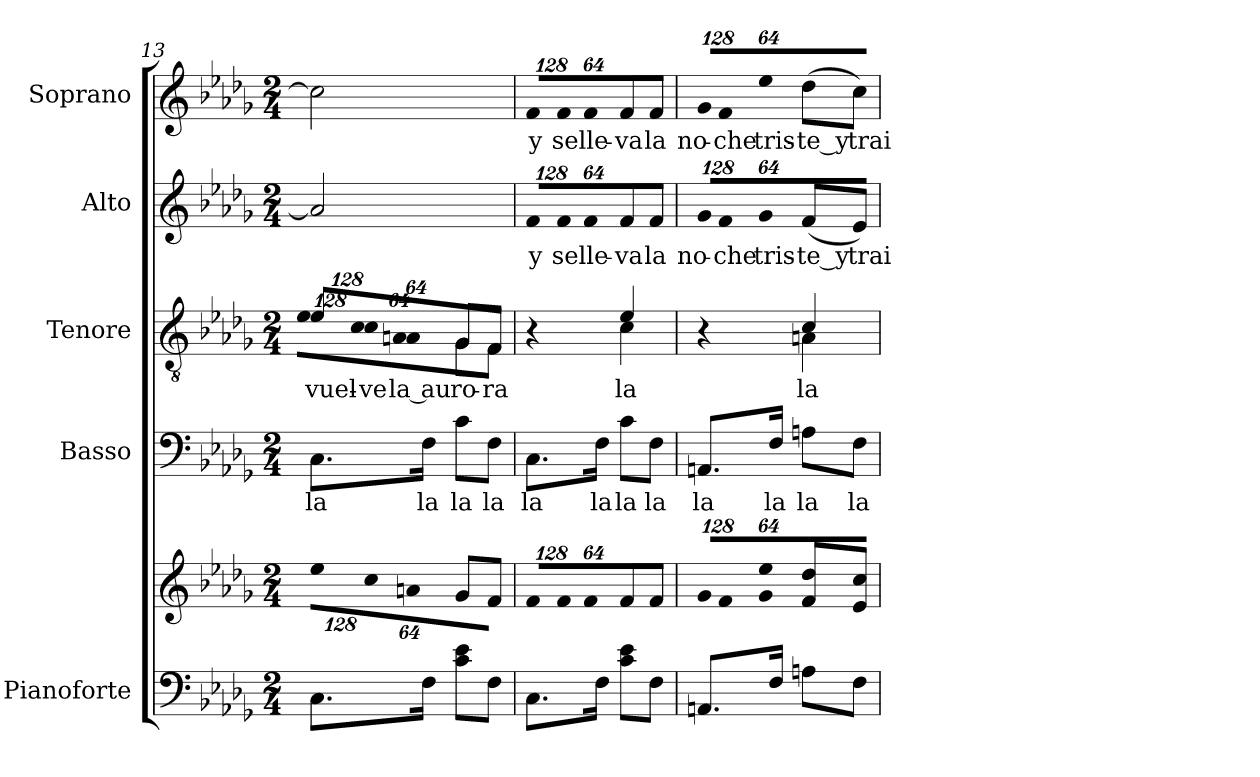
**kern	**kern	**kern	**text	**kern	**text	**kern	**text	**kern	**text
*part5	*part5	*part4	*part4	*part3	*part3	*part2	*part2	*part1	*part1
*staff6	*staff5	*staff4	*staff4	*staff3	*staff3	*staff2	*staff2	*staff1	*staff1
*I"Pianoforte	*	*I"Basso	*	*I"Tenore	*	*I"Alto	*	*I"Soprano	*
*	*	*I'B.	*	*I'T.	*	*I'A.	*	*I'S.	*
!!LO:PB:g=z
*clefF4	*clefG2	*clefF4	*	*clefGv2	*	*clefG2	*	*clefG2	*
*	*	*	*	*ITrd7c12	*	*	*	*	*
*k[b-e-a-d-g-]	*k[b-e-a-d-g-]	*k[b-e-a-d-g-]	*	*k[b-e-a-d-g-]	*	*k[b-e-a-d-g-]	*	*k[b-e-a-d-g-]	*
*b-:	*b-:	*b-:	*	*b-:	*	*b-:	*	*b-:	*
*M2/4	*M2/4	*M2/4	*	*M2/4	*	*M2/4	*	*M2/4	*
*	*Xbrackettup	*	*	*	*	*	*	*	*
=13	=13	=13	=13	=13	=13	=13	=13	=13	=13
!	!LO:N:vis=8	!	!	!	!	!	!	!	!
!	!	!	!LO:LY:b:color=#000000	!	!	!	!	!	!
*	*	*	*	*Xbrackettup	*	*	*	*	*
!	!	!	!	!LO:N:vis=8	!	!	!	!	!
*	*	*	*	*^	*	*	*	*	*
!	!	!	!	!	!LO:N:vis=8	!LO:LY:b:color=#000000	!	!	!	!
8.Ci\L	1024%85ee-i\L	8.Ci\L	la	1024%85E-i/L	1024%85E-i\L	vuel-	2ai/]	.	2cci\]	.
!	!LO:N:vis=8	!	!	!LO:N:vis=8	!	!	!	!	!	!
!	!	!	!	!	!LO:N:vis=8	!LO:LY:b:color=#000000	!	!	!	!
.	1024%85cci\	.	.	1024%85Ci/	1024%85Ci\	-ve	.	.	.	.
!	!LO:N:vis=8	!	!	!LO:N:vis=8	!	!	!	!	!	!
!	!	!	!	!	!LO:N:vis=8	!LO:LY:b:color=#000000	!	!	!	!
.	512%43ani\J	.	.	512%43AAni/J	512%43AAi\J	la au	.	.	.	.
!	!	!	!LO:LY:b:color=#000000	!	!	!	!	!	!	!
16Fi\Jk	.	16Fi\Jk	la	.	.	.	.	.	.	.
!	!	!	!LO:LY:b:color=#000000	!	!	!	!	!	!	!
!	!	!	!	!	!	!LO:LY:b:color=#000000	!	!	!	!
8ci\ 8e-iL	8g-i/L	8ci\L	la	8GG-i/L	8GG-i\L	ro-	.	.	.	.
!	!	!	!LO:LY:b:color=#000000	!	!	!	!	!	!	!
!	!	!	!	!	!	!LO:LY:b:color=#000000	!	!	!	!
8Fi\J	8fi/J	8Fi\J	la	8FFi/J	8FFi\J	-ra	.	.	.	.
=14	=14	=14	=14	=14	=14	=14	=14	=14	=14	=14
!	!LO:N:vis=8	!	!	!	!	!	!	!	!	!
!	!	!	!LO:LY:b:color=#000000	!	!	!	!	!	!	!
*	*	*	*	*	*	*	*Xbrackettup	*	*	*
!	!	!	!	!	!	!	!LO:N:vis=8	!	!	!
!	!	!	!	!	!	!	!	!LO:LY:b:color=#000000	!	!
*	*	*	*	*	*	*	*	*	*Xbrackettup	*
!	!	!	!	!	!	!	!	!	!LO:N:vis=8	!
!	!	!	!	!	!	!	!	!	!	!LO:LY:b:color=#000000
8.Ci\L	1024%85fi/L	8.Ci\L	la	4r	4ryy	.	1024%85fi/L	y	1024%85fi/L	y
!	!LO:N:vis=8	!	!	!	!	!	!LO:N:vis=8	!	!	!
!	!	!	!	!	!	!	!	!LO:LY:b:color=#000000	!LO:N:vis=8	!
!	!	!	!	!	!	!	!	!	!	!LO:LY:b:color=#000000
.	1024%85fi/	.	.	.	.	.	1024%85fi/	se	1024%85fi/	se
!	!LO:N:vis=8	!	!	!	!	!	!LO:N:vis=8	!	!	!
!	!	!	!	!	!	!	!	!LO:LY:b:color=#000000	!LO:N:vis=8	!
!	!	!	!	!	!	!	!	!	!	!LO:LY:b:color=#000000
.	512%43fi/J	.	.	.	.	.	512%43fi/J	lle-	512%43fi/J	lle-
!	!	!	!LO:LY:b:color=#000000	!	!	!	!	!	!	!
16Fi\Jk	.	16Fi\Jk	la	.	.	.	.	.	.	.
!	!	!	!LO:LY:b:color=#000000	!	!	!	!	!	!	!
!	!	!	!	!	!	!LO:LY:b:color=#000000	!	!	!	!
!	!	!	!	!	!	!	!	!LO:LY:b:color=#000000	!	!
!	!	!	!	!	!	!	!	!	!	!LO:LY:b:color=#000000
8ci\ 8e-iL	8fi/L	8ci\L	la	4E-i/	4Ci\	la	8fi/L	-va	8fi/L	-va
!	!	!	!LO:LY:b:color=#000000	!	!	!	!	!	!	!
!	!	!	!	!	!	!	!	!LO:LY:b:color=#000000	!	!
!	!	!	!	!	!	!	!	!	!	!LO:LY:b:color=#000000
8Fi\J	8fi/J	8Fi\J	la	.	.	.	8fi/J	la	8fi/J	la
=15	=15	=15	=15	=15	=15	=15	=15	=15	=15	=15
!	!LO:N:vis=8	!	!	!	!	!	!	!	!	!
!	!	!	!LO:LY:b:color=#000000	!	!	!	!LO:N:vis=8	!	!	!
!	!	!	!	!	!	!	!	!LO:LY:b:color=#000000	!LO:N:vis=8	!
!	!	!	!	!	!	!	!	!	!	!LO:LY:b:color=#000000
8.AAni/L	1024%85g-i/L	8.AAni/L	la	4r	4ryy	.	1024%85g-i/L	no-	1024%85g-i/L	no-
!	!LO:N:vis=8	!	!	!	!	!	!LO:N:vis=8	!	!	!
!	!	!	!	!	!	!	!	!LO:LY:b:color=#000000	!LO:N:vis=8	!
!	!	!	!	!	!	!	!	!	!	!LO:LY:b:color=#000000
.	1024%85fi/	.	.	.	.	.	1024%85fi/	-che	1024%85fi/	-che
!	!LO:N:vis=8	!	!	!	!	!	!LO:N:vis=8	!	!	!
!	!	!	!	!	!	!	!	!LO:LY:b:color=#000000	!LO:N:vis=8	!
!	!	!	!	!	!	!	!	!	!	!LO:LY:b:color=#000000
.	512%43g-i/ 512%43ee-iJ	.	.	.	.	.	512%43g-i/J	tris-	512%43ee-i/J	tris-
!	!	!	!LO:LY:b:color=#000000	!	!	!	!	!	!	!
16Fi/Jk	.	16Fi/Jk	la	.	.	.	.	.	.	.
!	!	!	!LO:LY:b:color=#000000	!	!	!	!	!	!	!
!	!	!	!	!	!	!LO:LY:b:color=#000000	!	!	!	!
!	!	!	!	!	!	!	!	!LO:LY:b:color=#000000	!	!
!	!	!	!	!	!	!	!	!	!	!LO:LY:b:color=#000000
8Ani\L	8fi/ 8dd-iL	8Ani\L	la	4Ci/	4AAni\	la	(8fi/L	-te_y	(8dd-i\L	-te_y
!	!	!	!LO:LY:b:color=#000000	!	!	!	!	!	!	!
!	!	!	!	!	!	!	!	!LO:LY:b:color=#000000	!	!
!	!	!	!	!	!	!	!	!	!	!LO:LY:b:color=#000000
8Fi\J	8e-i/ 8cciJ	8Fi\J	la	.	.	.	8e-i/J)	trai-	8cci\J)	trai-
*	*	*	*	*v	*v	*	*	*	*	*
=	=	=	=	=	=	=	=	=	=
*-	*-	*-	*-	*-	*-	*-	*-	*-	*-
